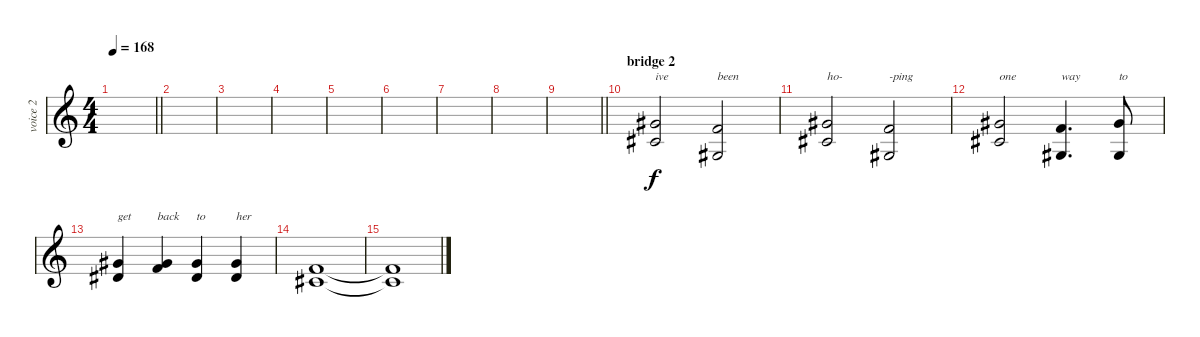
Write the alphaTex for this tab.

\track ("voice 2" "voice 2") {instrument choiraahs}
\staff {score}
\tuning (E4 B3 G3 D3 A2 E2) {hide}
\ts (4 4)
\tempo 168
\clef g2
\barLineRight lightlight
\ks c
|
|
|
|
|
|
|
|
\barLineRight lightlight
|
\section ("" "bridge 2")
(4.1 2.2).2{txt "ive "} (1.1 1.3).2{txt "been"} |
(4.1 2.2).2{txt "ho-"} (1.1 1.3).2{txt "-ping"} |
(4.1 2.2).2{txt "one"} (1.1 1.3).4{d txt "way"} (4.1 1.3).8{txt "to"} |
(4.1 4.2).4{txt "get"} (1.1 9.2).4{txt "back"} (4.1 4.2).4{txt "to"} (4.1 4.2).4{txt "her"} |
(1.1 2.2).1 |
(1.1{t} 2.2{t}).1{dy f}
